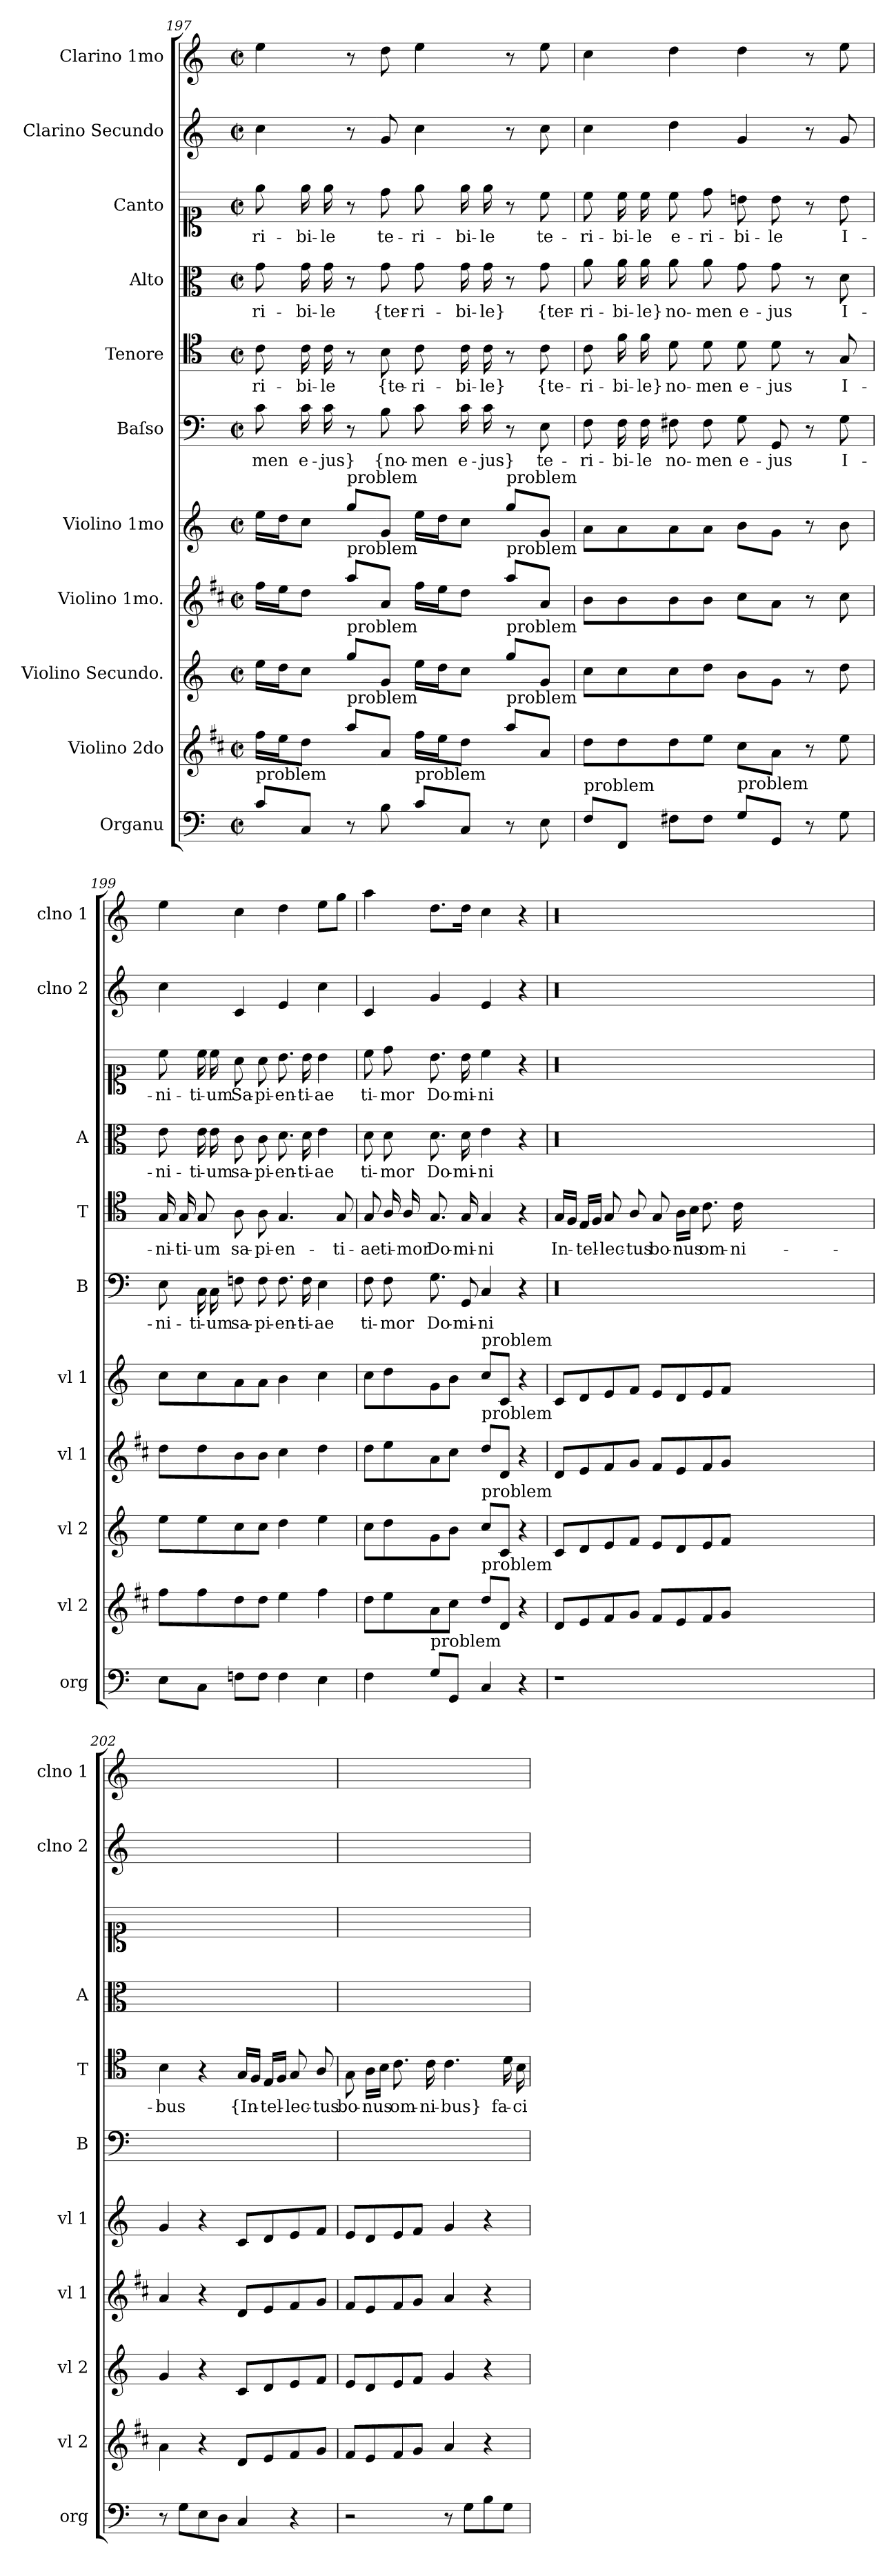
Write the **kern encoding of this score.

**kern	**kern	**dynam	**kern	**kern	**dynam	**kern	**kern	**text	**kern	**text	**kern	**text	**kern	**text	**kern	**kern
*part11	*part10	*part10	*part9	*part8	*part8	*part7	*part6	*part6	*part5	*part5	*part4	*part4	*part3	*part3	*part2	*part1
*staff11	*staff10	*staff10	*staff9	*staff8	*staff8	*staff7	*staff6	*staff6	*staff5	*staff5	*staff4	*staff4	*staff3	*staff3	*staff2	*staff1
*I"Organu	*I"Violino 2do	*	*I"Violino Secundo.	*I"Violino 1mo.	*	*I"Violino 1mo	*I"Baſso	*	*I"Tenore	*	*I"Alto	*	*I"Canto	*	*I"Clarino Secundo	*I"Clarino 1mo
*I'org	*I'vl 2	*	*I'vl 2	*I'vl 1	*	*I'vl 1	*I'B	*	*I'T	*	*I'A	*	*	*	*I'clno 2	*I'clno 1
*clefF4	*clefG2	*	*clefG2	*clefG2	*	*clefG2	*clefF4	*	*clefC4	*	*clefC3	*	*clefC1	*	*clefG2	*clefG2
*	*ITrd1c2	*	*	*ITrd1c2	*	*	*	*	*	*	*	*	*	*	*	*
*k[]	*k[]	*	*k[]	*k[]	*	*k[]	*k[]	*	*k[]	*	*k[]	*	*k[]	*	*k[]	*k[]
*C:	*C:	*	*C:	*C:	*	*C:	*C:	*	*C:	*	*C:	*	*C:	*	*C:	*C:
*M2/2	*M2/2	*	*M2/2	*M2/2	*	*M2/2	*M2/2	*	*M2/2	*	*M2/2	*	*M2/2	*	*M2/2	*M2/2
*met(c|)	*met(c|)	*	*met(c|)	*met(c|)	*	*met(c|)	*met(c|)	*	*met(c|)	*	*met(c|)	*	*met(c|)	*	*met(c|)	*met(c|)
=197	=197	=197	=197	=197	=197	=197	=197	=197	=197	=197	=197	=197	=197	=197	=197	=197
!LO:TX:a:t=problem	!	!	!	!	!	!	!	!	!	!	!	!	!	!	!	!
8c\L	16ee\LL	.	16ee\LL	16ee\LL	.	16ee\LL	8c\	-men	8c\	-ri-	8g\	-ri-	8ee\	-ri-	4cc\	4ee\
.	16dd\J	.	16dd\J	16dd\J	.	16dd\J	.	.	.	.	.	.	.	.	.	.
8C/J	8cc\J	.	8cc\J	8cc\J	.	8cc\J	16c\	e-	16c\	-bi-	16g\	-bi-	16ee\	-bi-	.	.
.	.	.	.	.	.	.	16c\	-jus}	16c\	-le	16g\	-le	16ee\	-le	.	.
!	!	!	!	!	!	!LO:TX:a:t=problem	!	!	!	!	!	!	!	!	!	!
!	!	!	!	!LO:TX:a:t=problem	!	!	!	!	!	!	!	!	!	!	!	!
!	!	!	!LO:TX:a:t=problem	!	!	!	!	!	!	!	!	!	!	!	!	!
!	!LO:TX:a:t=problem	!	!	!	!	!	!	!	!	!	!	!	!	!	!	!
8r	8gg\L	.	8gg/L	8gg\L	.	8gg\L	8r	.	8r	.	8r	.	8r	.	8r	8r
8B\	8g/J	.	8g\J	8g/J	.	8g/J	8B\	{no-	8B\	{te-	8g\	{ter-	8dd\	te-	8g/	8dd\
!LO:TX:a:t=problem	!	!	!	!	!	!	!	!	!	!	!	!	!	!	!	!
8c\L	16ee\LL	.	16ee\LL	16ee\LL	.	16ee\LL	8c\	-men	8c\	-ri-	8g\	-ri-	8ee\	-ri-	4cc\	4ee\
.	16dd\J	.	16dd\J	16dd\J	.	16dd\J	.	.	.	.	.	.	.	.	.	.
8C/J	8cc\J	.	8cc\J	8cc\J	.	8cc\J	16c\	e-	16c\	-bi-	16g\	-bi-	16ee\	-bi-	.	.
.	.	.	.	.	.	.	16c\	-jus}	16c\	-le}	16g\	-le}	16ee\	-le	.	.
!	!	!	!	!	!	!LO:TX:a:t=problem	!	!	!	!	!	!	!	!	!	!
!	!	!	!	!LO:TX:a:t=problem	!	!	!	!	!	!	!	!	!	!	!	!
!	!	!	!LO:TX:a:t=problem	!	!	!	!	!	!	!	!	!	!	!	!	!
!	!LO:TX:a:t=problem	!	!	!	!	!	!	!	!	!	!	!	!	!	!	!
8r	8gg\L	.	8gg\L	8gg\L	.	8gg\L	8r	.	8r	.	8r	.	8r	.	8r	8r
8E\	8g/J	.	8g/J	8g/J	.	8g/J	8E\	te-	8c\	{te-	8g\	{ter-	8cc\	te-	8cc\	8ee\
=198	=198	=198	=198	=198	=198	=198	=198	=198	=198	=198	=198	=198	=198	=198	=198	=198
!LO:TX:a:t=problem	!	!	!	!	!	!	!	!	!	!	!	!	!	!	!	!
8F\L	8cc\L	.	8cc\L	8a\L	.	8a\L	8F\	-ri-	8c\	-ri-	8a\	-ri-	8cc\	-ri-	4cc\	4cc\
8FF/J	8cc\	.	8cc\	8a\	.	8a\	16F\	-bi-	16f\	-bi-	16a\	-bi-	16cc\	-bi-	.	.
.	.	.	.	.	.	.	16F\	-le	16f\	-le}	16a\	-le}	16cc\	-le	.	.
8F#X\L	8cc\	.	8cc\	8a\	.	8a\	8F#X\	no-	8d\	no-	8a\	no-	8cc\	e-	4dd\	4dd\
8F#\J	8dd\J	.	8dd\J	8a\J	.	8a\J	8F#\	-men	8d\	-men	8a\	-men	8dd\	-ri-	.	.
!LO:TX:a:t=problem	!	!	!	!	!	!	!	!	!	!	!	!	!	!	!	!
8G\L	8b\L	.	8b\L	8b\L	.	8b\L	8G\	e-	8d\	e-	8g\	e-	8bn\	-bi-	4g/	4dd\
8GG/J	8g\J	.	8g\J	8g\J	.	8g\J	8GG/	-jus	8d\	-jus	8g\	-jus	8b\	-le	.	.
8r	8r	.	8r	8r	.	8r	8r	.	8r	.	8r	.	8r	.	8r	8r
8G\	8dd\	.	8dd\	8b\	.	8b\	8G\	I-	8G/	I-	8d\	I-	8b\	I-	8g/	8ee\
=199	=199	=199	=199	=199	=199	=199	=199	=199	=199	=199	=199	=199	=199	=199	=199	=199
8E\L	8ee\L	.	8ee\L	8cc\L	.	8cc\L	8E\	-ni-	16G/	-ni-	8e\	-ni-	8cc\	-ni-	4cc\	4ee\
.	.	.	.	.	.	.	.	.	16G/	-ti-	.	.	.	.	.	.
8C\J	8ee\	.	8ee\	8cc\	.	8cc\	16C\	-ti-	8G/	-um	16e\	-ti-	16cc\	-ti-	.	.
.	.	.	.	.	.	.	16C\	-um	.	.	16e\	-um	16cc\	-um	.	.
8Fn\L	8cc\	.	8cc\	8a\	.	8a\	8Fn\	sa-	8A\	sa-	8c\	sa-	8a\	Sa-	4c/	4cc\
8F\J	8cc\J	.	8cc\J	8a\J	.	8a\J	8F\	-pi-	8A\	-pi-	8c\	-pi-	8a\	-pi-	.	.
4F\	4dd\	.	4dd\	4b\	.	4b\	8.F\	-en-	4.G/	-en-	8.d\	-en-	8.b\	-en-	4e/	4dd\
.	.	.	.	.	.	.	16F\	-ti-	.	.	16d\	-ti-	16b\	-ti-	.	.
4E\	4ee\	.	4ee\	4cc\	.	4cc\	4E\	-ae	.	.	4e\	-ae	4b\	-ae	4cc\	8ee\L
.	.	.	.	.	.	.	.	.	8G/	-ti-	.	.	.	.	.	8gg\J
=200	=200	=200	=200	=200	=200	=200	=200	=200	=200	=200	=200	=200	=200	=200	=200	=200
4F\	8cc\L	.	8cc\L	8cc\L	.	8cc\L	8F\	ti-	8G/	-ae	8d\	ti-	8cc\	ti-	4c/	4aa\
.	8dd\	.	8dd\	8dd\	.	8dd\	8F\	-mor	16A/	ti-	8d\	-mor	8dd\	-mor	.	.
.	.	.	.	.	.	.	.	.	16A/	-mor	.	.	.	.	.	.
!LO:TX:a:t=problem	!	!	!	!	!	!	!	!	!	!	!	!	!	!	!	!
8G\L	8g\	.	8g\	8g\	.	8g\	8.G\	Do-	8.G/	Do-	8.d\	Do-	8.b\	Do-	4g/	8.dd\L
8GG/J	8b\J	.	8b\J	8b\J	.	8b\J	.	.	.	.	.	.	.	.	.	.
!	!	!	!	!	!	!	!LO:N:vis=8	!	!	!	!	!	!	!	!	!
.	.	.	.	.	.	.	16GG/	-mi-	16G/	-mi-	16d\	-mi-	16b\	-mi-	.	16dd\Jk
!	!	!	!	!	!	!LO:TX:a:t=problem	!	!	!	!	!	!	!	!	!	!
!	!	!	!	!LO:TX:a:t=problem	!	!	!	!	!	!	!	!	!	!	!	!
!	!	!	!LO:TX:a:t=problem	!	!	!	!	!	!	!	!	!	!	!	!	!
!	!LO:TX:a:t=problem	!	!	!	!	!	!	!	!	!	!	!	!	!	!	!
4C/	8cc\L	.	8cc\L	8cc\L	.	8cc\L	4C/	-ni	4G/	-ni	4e\	-ni	4cc\	-ni	4e/	4cc\
.	8c/J	.	8c/J	8c/J	.	8c/J	.	.	.	.	.	.	.	.	.	.
4r	4r	.	4r	4r	.	4r	4r	.	4r	.	4r	.	4r	.	4r	4r
=201	=201	=201	=201	=201	=201	=201	=201	=201	=201	=201	=201	=201	=201	=201	=201	=201
1r	8c/L	pia	8c/L	8c/L	Piano	8c/L	00r	.	16G/LL	In-	00r	.	00r	.	00r	00r
.	.	.	.	.	.	.	.	.	16F/JJ	.	.	.	.	.	.	.
.	8d/	.	8d/	8d/	.	8d/	.	.	16E/LL	-tel-	.	.	.	.	.	.
.	.	.	.	.	.	.	.	.	16F/JJ	.	.	.	.	.	.	.
.	8e/	.	8e/	8e/	.	8e/	.	.	8G/	-lec-	.	.	.	.	.	.
.	8f/J	.	8f/J	8f/J	.	8f/J	.	.	8A/	-tus	.	.	.	.	.	.
.	8e/L	.	8e/L	8e/L	.	8e/L	.	.	8G/	bo-	.	.	.	.	.	.
.	8d/	.	8d/	8d/	.	8d/	.	.	16A\LL	-nus	.	.	.	.	.	.
.	.	.	.	.	.	.	.	.	16B\JJ	.	.	.	.	.	.	.
.	8e/	.	8e/	8e/	.	8e/	.	.	8.c\	om-	.	.	.	.	.	.
.	8f/J	.	8f/J	8f/J	.	8f/J	.	.	.	.	.	.	.	.	.	.
.	.	.	.	.	.	.	.	.	16c\	-ni-	.	.	.	.	.	.
0.ryy	0.ryy	.	0.ryy	0.ryy	.	0.ryy	.	.	0.ryy	.	.	.	.	.	.	.
=202	=202	=202	=202	=202	=202	=202	=202	=202	=202	=202	=202	=202	=202	=202	=202	=202
8r	4g\	.	4g/	4g/	.	4g/	1ryy	.	4B\	-bus	1ryy	.	1ryy	.	1ryy	1ryy
8G\L	.	.	.	.	.	.	.	.	.	.	.	.	.	.	.	.
8E\	4r	.	4r	4r	.	4r	.	.	4r	.	.	.	.	.	.	.
8D\J	.	.	.	.	.	.	.	.	.	.	.	.	.	.	.	.
4C/	8c/L	.	8c/L	8c/L	.	8c/L	.	.	16G/LL	{In-	.	.	.	.	.	.
.	.	.	.	.	.	.	.	.	16F/JJ	.	.	.	.	.	.	.
.	8d/	.	8d/	8d/	.	8d/	.	.	16E/LL	-tel-	.	.	.	.	.	.
.	.	.	.	.	.	.	.	.	16F/JJ	.	.	.	.	.	.	.
4r	8e/	.	8e/	8e/	.	8e/	.	.	8G/	-lec-	.	.	.	.	.	.
.	8f/J	.	8f/J	8f/J	.	8f/J	.	.	8A/	-tus	.	.	.	.	.	.
=203	=203	=203	=203	=203	=203	=203	=203	=203	=203	=203	=203	=203	=203	=203	=203	=203
2r	8e/L	.	8e/L	8e/L	.	8e/L	1ryy	.	8G\	bo-	1ryy	.	1ryy	.	1ryy	1ryy
.	8d/	.	8d/	8d/	.	8d/	.	.	16A\LL	-nus	.	.	.	.	.	.
.	.	.	.	.	.	.	.	.	16B\JJ	.	.	.	.	.	.	.
.	8e/	.	8e/	8e/	.	8e/	.	.	8.c\	om-	.	.	.	.	.	.
.	8f/J	.	8f/J	8f/J	.	8f/J	.	.	.	.	.	.	.	.	.	.
.	.	.	.	.	.	.	.	.	16c\	-ni-	.	.	.	.	.	.
8r	4g/	.	4g/	4g/	.	4g/	.	.	4.c\	-bus}	.	.	.	.	.	.
8G\L	.	.	.	.	.	.	.	.	.	.	.	.	.	.	.	.
8B\	4r	.	4r	4r	.	4r	.	.	.	.	.	.	.	.	.	.
8G\J	.	.	.	.	.	.	.	.	16d\	fa-	.	.	.	.	.	.
.	.	.	.	.	.	.	.	.	16B\	-ci-	.	.	.	.	.	.
=	=	=	=	=	=	=	=	=	=	=	=	=	=	=	=	=
*-	*-	*-	*-	*-	*-	*-	*-	*-	*-	*-	*-	*-	*-	*-	*-	*-
